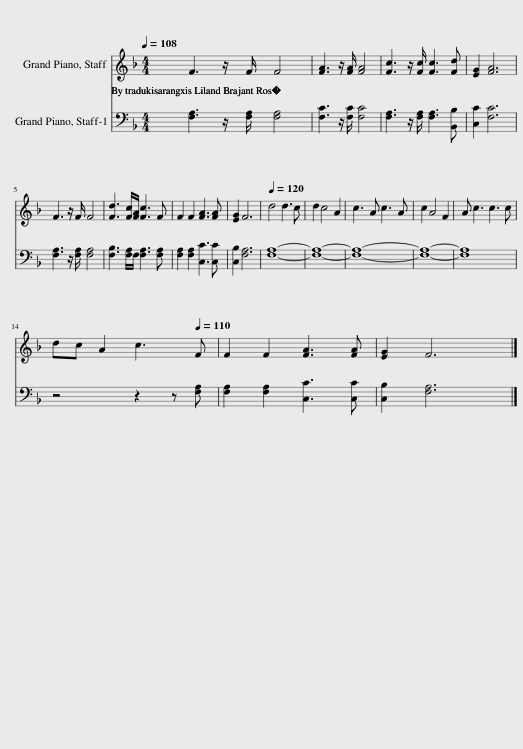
X:1
%%score 1 2
L:1/8
Q:1/4=108
M:4/4
I:linebreak $
K:F
V:1 treble
V:2 bass
V:1
 F3 z/ F/ F4 | [FA]3 z/ [FA]/ [FA]4 | [Fc]3 z/ [Fc]/ [Fc]3 [Fd] | [EG]2 [FA]6 |$ F3 z/ F/ F4 | %5
 [Fd]3 [Fc]/[FA]/ [Fc]3 F | F2 F2 [FA]3 [FA] | [EG]2 F6 |[Q:1/4=120] d4 d3 c | d2 c4 A2 | %10
 c3 A c3 A | c2 A4 F2 | A c3 c3 c |$ dc A2 c3[Q:1/4=110] F | F2 F2 [FA]3 [FA] | %15
 [EG]2 F6 |] %16
V:2
 [F,A,]3 z/ [F,A,]/ [F,A,]4 | [F,C]3 z/ [F,C]/ [F,C]4 | [F,A,]3 z/ [F,A,]/ [F,A,]3 [B,,B,] | [C,C]2 [F,C]6 |$ [F,A,]3 z/ [F,A,]/ [F,A,]4 | %5
 [F,B,]3 [F,A,]/F,/ [F,A,]3 [F,A,] | [F,A,]2 [F,A,]2 [C,C]3 [C,C] | [C,B,]2 [F,A,]6 | [F,A,]8- | [F,A,]8- | %10
 [F,A,]8- | [F,A,]8- | [F,A,]8 |$ z4 z2 z [F,A,] | [F,A,]2 [F,A,]2 [C,C]3 [C,C] | %15
 [C,B,]2 [F,A,]6 |] %16
